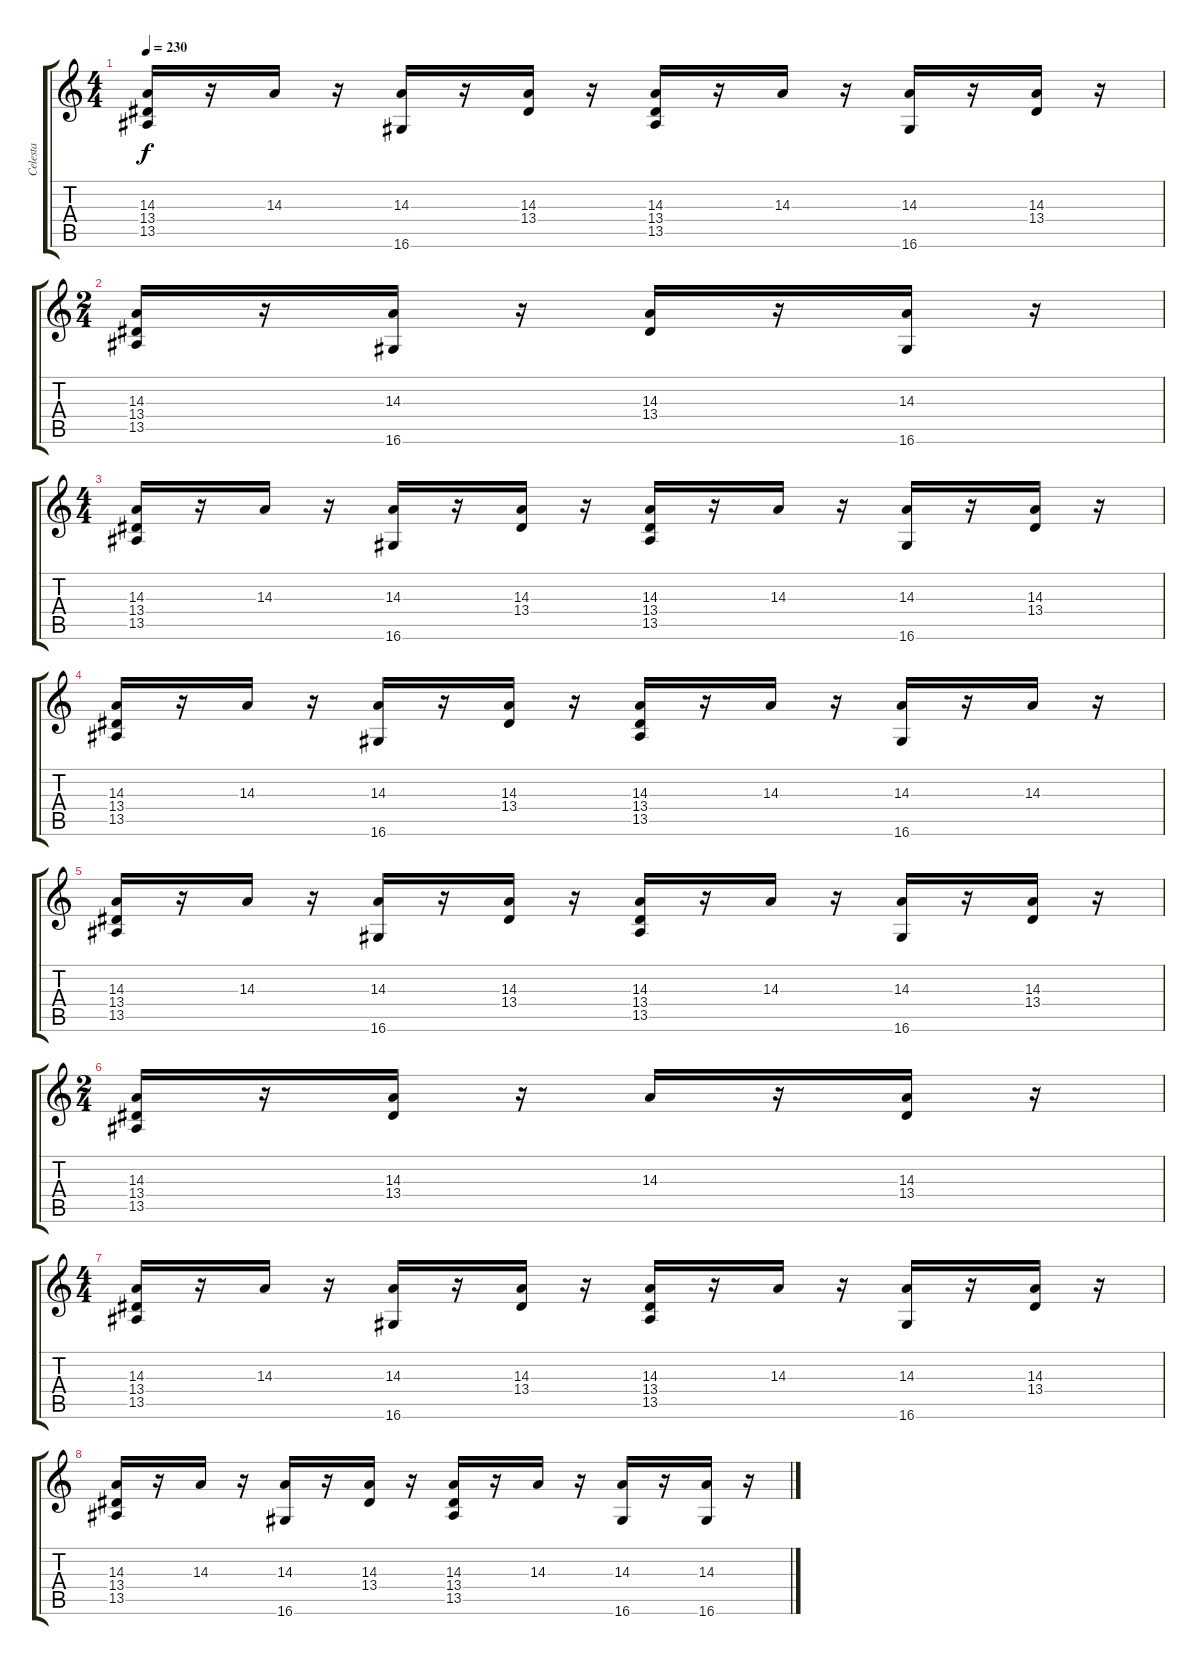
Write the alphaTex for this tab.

\track ("Celesta" "Celesta") {instrument celesta}
\staff {score tabs}
\tuning (E4 B3 G3 D3 A2 E2) {hide}
\ts (4 4)
\tempo 230
\clef g2
\ks c
(14.3 13.4 13.5).16{dy f} r.16 14.3.16 r.16 (14.3 16.6).16 r.16 (14.3 13.4).16 r.16 (14.3 13.4 13.5).16 r.16 14.3.16 r.16 (14.3 16.6).16 r.16 (14.3 13.4).16 r.16 |
\ts (2 4)
(14.3 13.4 13.5).16 r.16 (14.3 16.6).16 r.16 (14.3 13.4).16 r.16 (14.3 16.6).16 r.16 |
\ts (4 4)
(14.3 13.4 13.5).16 r.16 14.3.16 r.16 (14.3 16.6).16 r.16 (14.3 13.4).16 r.16 (14.3 13.4 13.5).16 r.16 14.3.16 r.16 (14.3 16.6).16 r.16 (14.3 13.4).16 r.16 |
(14.3 13.4 13.5).16 r.16 14.3.16 r.16 (14.3 16.6).16 r.16 (14.3 13.4).16 r.16 (14.3 13.4 13.5).16 r.16 14.3.16 r.16 (14.3 16.6).16 r.16 14.3.16 r.16 |
(14.3 13.4 13.5).16 r.16 14.3.16 r.16 (14.3 16.6).16 r.16 (14.3 13.4).16 r.16 (14.3 13.4 13.5).16 r.16 14.3.16 r.16 (14.3 16.6).16 r.16 (14.3 13.4).16 r.16 |
\ts (2 4)
(14.3 13.4 13.5).16 r.16 (14.3 13.4).16 r.16 14.3.16 r.16 (14.3 13.4).16 r.16 |
\ts (4 4)
(14.3 13.4 13.5).16 r.16 14.3.16 r.16 (14.3 16.6).16 r.16 (14.3 13.4).16 r.16 (14.3 13.4 13.5).16 r.16 14.3.16 r.16 (14.3 16.6).16 r.16 (14.3 13.4).16 r.16 |
(14.3 13.4 13.5).16 r.16 14.3.16 r.16 (14.3 16.6).16 r.16 (14.3 13.4).16 r.16 (14.3 13.4 13.5).16 r.16 14.3.16 r.16 (14.3 16.6).16 r.16 (14.3 16.6).16 r.16
